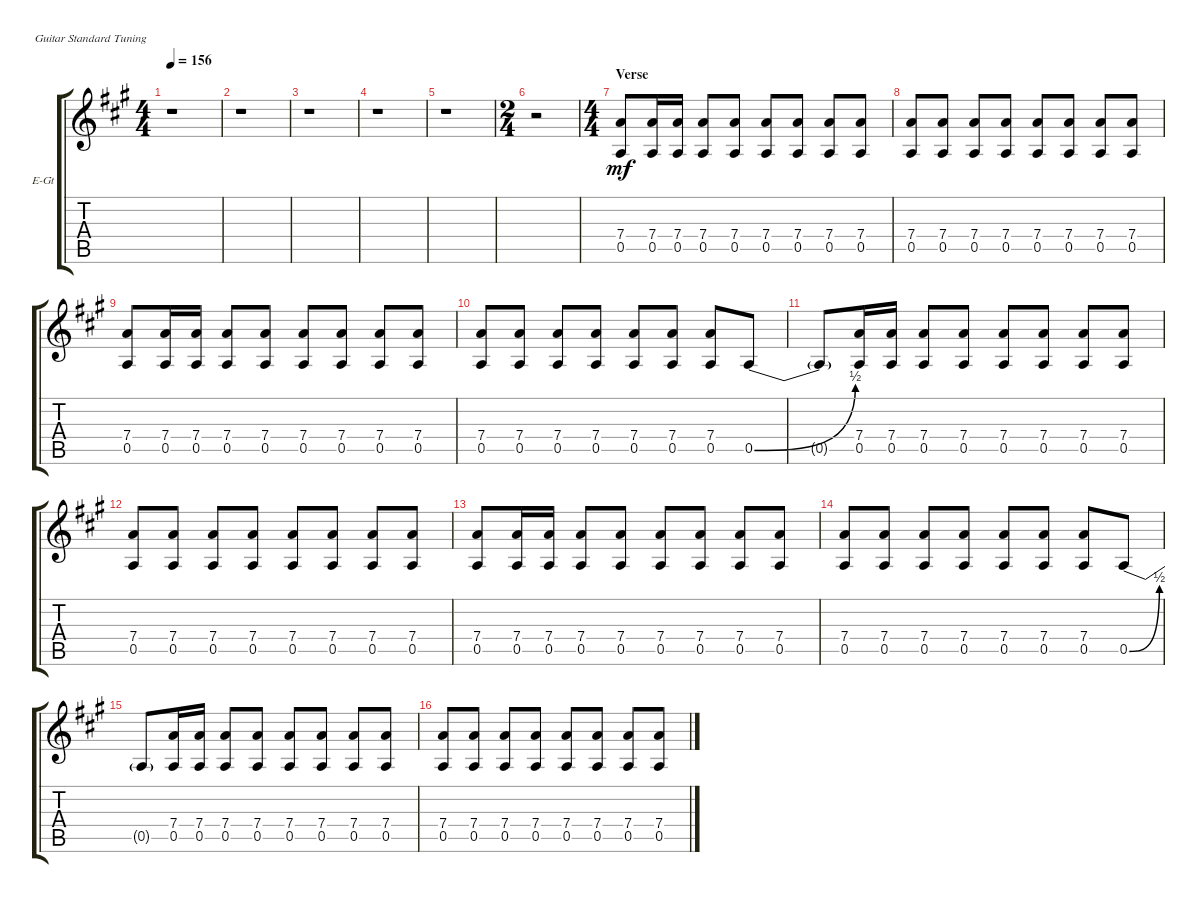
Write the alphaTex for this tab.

\defaultSystemsLayout 4
\bracketExtendMode groupsimilarinstruments
\firstSystemTrackNameOrientation horizontal
\otherSystemsTrackNameOrientation horizontal
\track ("Guitar 3" "E-Gt") {instrument distortionguitar}
\staff {score tabs}
\tuning (E4 B3 G3 D3 A2 E2)
\ts (4 4)
\tempo 156
\clef g2
\scale
0.333333
\ks a
r.1{dy mf} |
\scale
0.333333 r.1 |
\scale
0.333333 r.1 |
\scale
0.333333 r.1 |
\scale
0.333333 r.1 |
\ts (2 4)
r.2 |
\ts (4 4)
\section ("" "Verse")
(0.5 7.4).8 (0.5 7.4).16 (0.5 7.4).16 (0.5 7.4).8 (0.5 7.4).8 (0.5 7.4).8 (0.5 7.4).8 (0.5 7.4).8 (0.5 7.4).8 |
(0.5 7.4).8 (0.5 7.4).8 (0.5 7.4).8 (0.5 7.4).8 (0.5 7.4).8 (0.5 7.4).8 (0.5 7.4).8 (0.5 7.4).8 |
(0.5 7.4).8 (0.5 7.4).16 (0.5 7.4).16 (0.5 7.4).8 (0.5 7.4).8 (0.5 7.4).8 (0.5 7.4).8 (0.5 7.4).8 (0.5 7.4).8 |
(0.5 7.4).8 (0.5 7.4).8 (0.5 7.4).8 (0.5 7.4).8 (0.5 7.4).8 (0.5 7.4).8 (0.5 7.4).8 0.5{be (bend 0 0 15 2)}.8 |
0.5{t}.8 (0.5 7.4).16 (0.5 7.4).16 (0.5 7.4).8 (0.5 7.4).8 (0.5 7.4).8 (0.5 7.4).8 (0.5 7.4).8 (0.5 7.4).8 |
(0.5 7.4).8 (0.5 7.4).8 (0.5 7.4).8 (0.5 7.4).8 (0.5 7.4).8 (0.5 7.4).8 (0.5 7.4).8 (0.5 7.4).8 |
(0.5 7.4).8 (0.5 7.4).16 (0.5 7.4).16 (0.5 7.4).8 (0.5 7.4).8 (0.5 7.4).8 (0.5 7.4).8 (0.5 7.4).8 (0.5 7.4).8 |
(0.5 7.4).8 (0.5 7.4).8 (0.5 7.4).8 (0.5 7.4).8 (0.5 7.4).8 (0.5 7.4).8 (0.5 7.4).8 0.5{be (bend 0 0 15 2)}.8 |
0.5{t}.8 (0.5 7.4).16 (0.5 7.4).16 (0.5 7.4).8 (0.5 7.4).8 (0.5 7.4).8 (0.5 7.4).8 (0.5 7.4).8 (0.5 7.4).8 |
(0.5 7.4).8 (0.5 7.4).8 (0.5 7.4).8 (0.5 7.4).8 (0.5 7.4).8 (0.5 7.4).8 (0.5 7.4).8 (0.5 7.4).8
